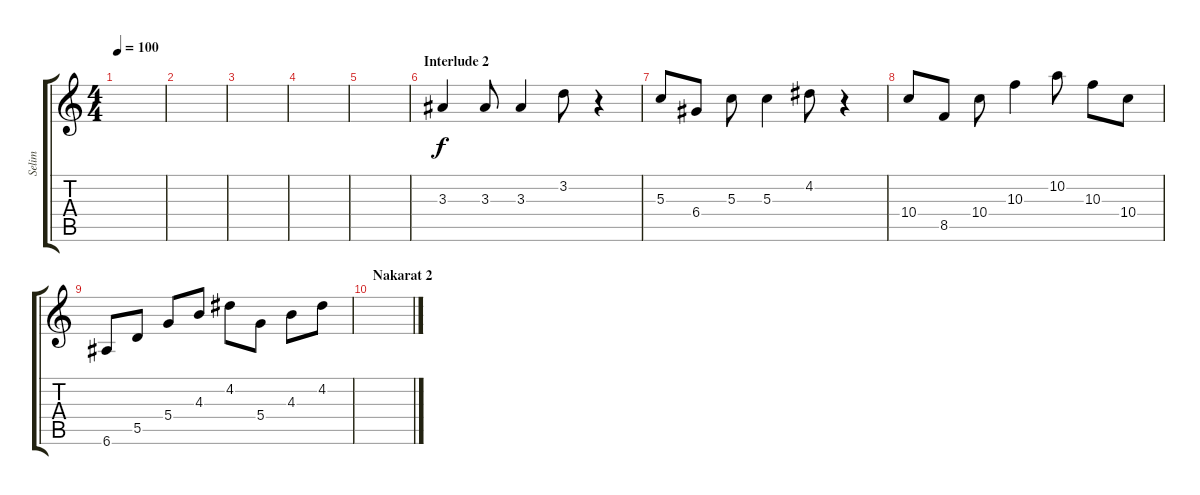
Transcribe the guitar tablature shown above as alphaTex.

\track ("Selim" "Selim") {instrument electricguitarclean}
\staff {score tabs}
\tuning (E4 B3 G3 D3 A2 E2) {hide}
\ts (4 4)
\tempo 100
\clef g2
\ks c
|
|
|
|
|
\section ("" "Interlude 2")
3.3.4{volume 7 instrument brightacousticpiano} 3.3.8 3.3.4 3.2.8 r.4 |
5.3.8 6.4.8 5.3.8 5.3.4 4.2.8 r.4 |
10.4.8 8.5.8 10.4.8 10.3.4 10.2.8 10.3.8 10.4.8 |
6.6.8 5.5.8 5.4.8 4.3.8 4.2.8 5.4.8 4.3.8 4.2.8 |
\section ("" "Nakarat 2")
